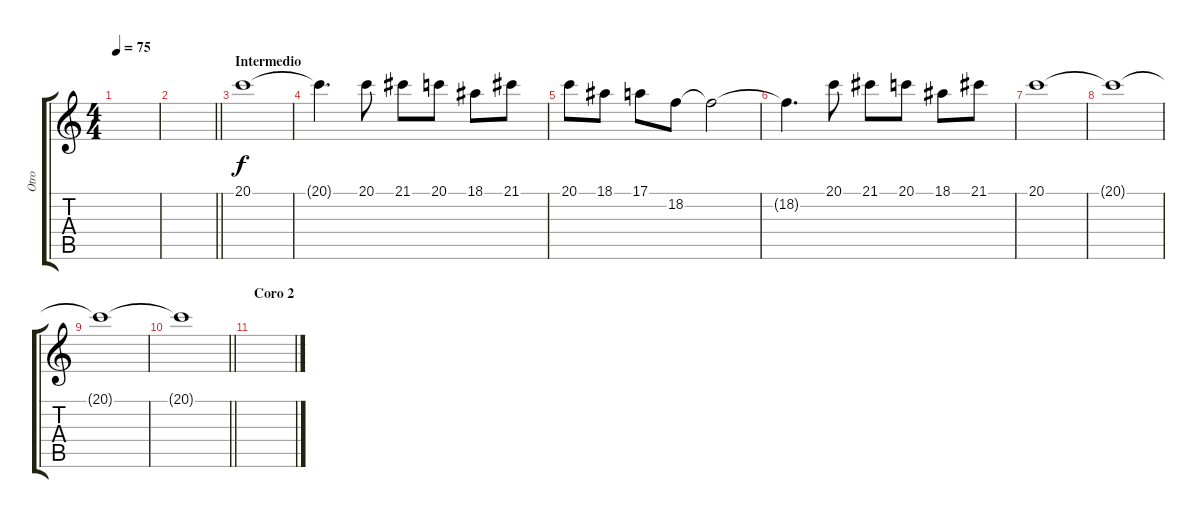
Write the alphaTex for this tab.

\track ("Otro" "Otro") {instrument tremolostrings}
\staff {score tabs}
\tuning (E4 B3 G3 D3 A2 E2) {hide}
\ts (4 4)
\tempo 75
\clef g2
\ks c
|
\barLineRight lightlight
|
\section ("" "Intermedio")
20.1.1 |
20.1{t}.4{d} 20.1.8 21.1.8 20.1.8 18.1.8 21.1.8 |
20.1.8 18.1.8 17.1.8 18.2.8 18.2{t}.2 |
18.2{t}.4{d} 20.1.8 21.1.8 20.1.8 18.1.8 21.1.8 |
20.1.1 |
20.1{t}.1 |
20.1{t}.1 |
\barLineRight lightlight
20.1{t}.1 |
\section ("" "Coro 2")
